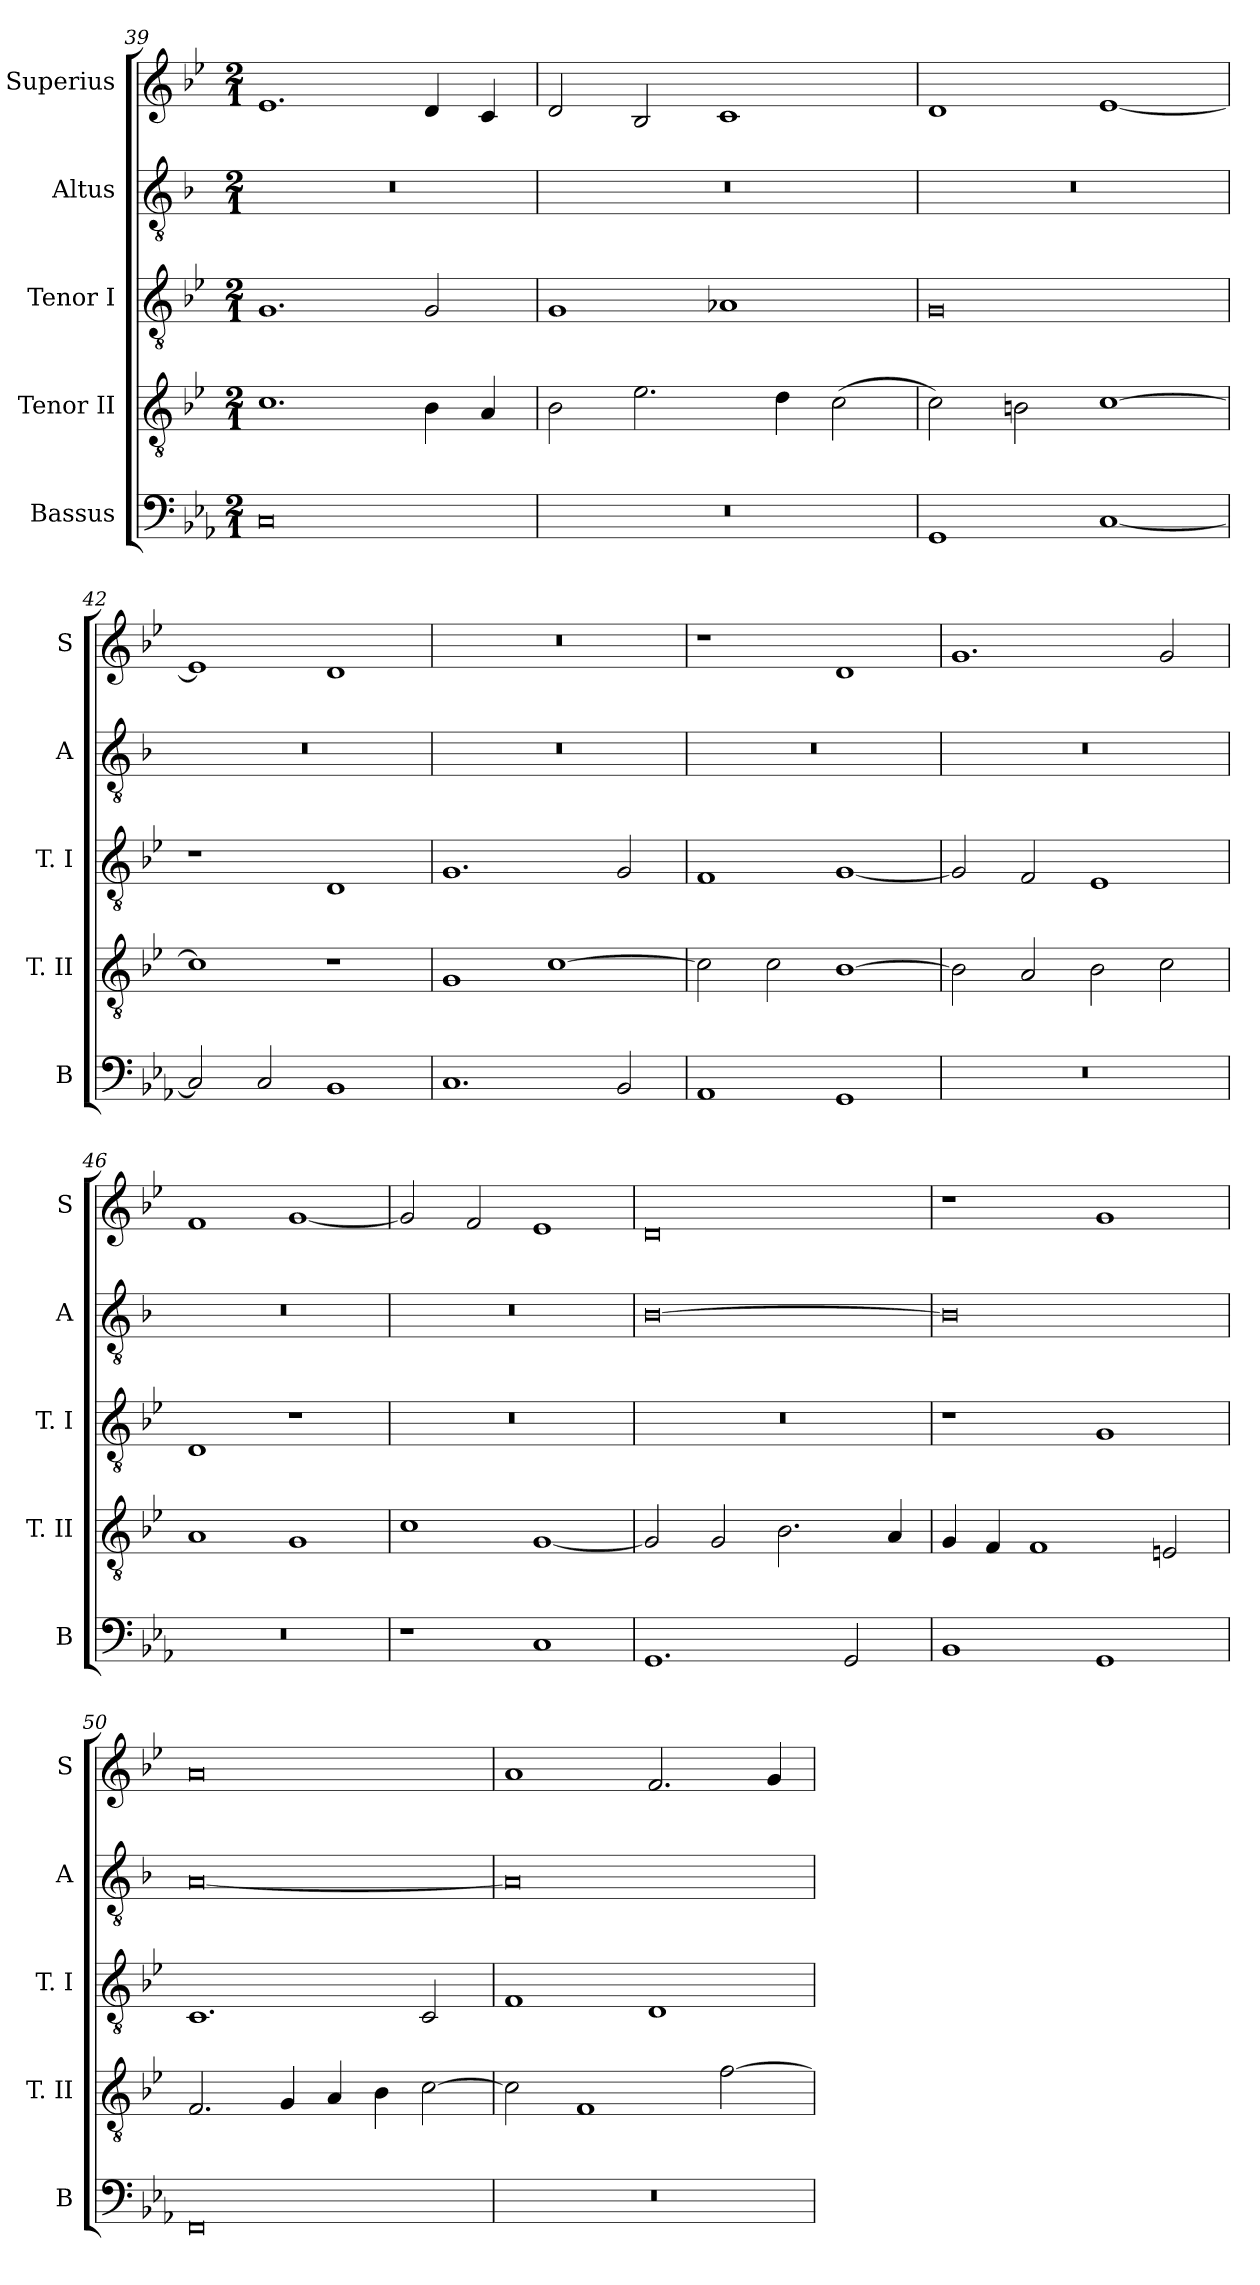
**kern	**kern	**kern	**kern	**kern
*part5	*part4	*part3	*part2	*part1
*staff5	*staff4	*staff3	*staff2	*staff1
*I"Bassus	*I"Tenor II	*I"Tenor I	*I"Altus	*I"Superius
*I'B	*I'T. II	*I'T. I	*I'A	*I'S
*clefF4	*clefGv2	*clefGv2	*clefGv2	*clefG2
*k[b-e-a-]	*k[b-e-]	*k[b-e-]	*k[b-]	*k[b-e-]
*E-:	*B-:	*B-:	*F:	*B-:
*M2/1	*M2/1	*M2/1	*M2/1	*M2/1
=39	=39	=39	=39	=39
0C	1.c	1.G	0r	1.e-
.	4B-	2G	.	4d
.	4A	.	.	4c
=40	=40	=40	=40	=40
0r	2B-	1G	0r	2d
.	2.e-	.	.	2B-
.	.	1A-X	.	1c
.	4d	.	.	.
.	(2c	.	.	.
=41	=41	=41	=41	=41
1GG	2c)	0G	0r	1d
.	2Bn	.	.	.
[1C	[1c	.	.	[1e-
=42	=42	=42	=42	=42
2C]	1c]	1r	0r	1e-]
2C	.	.	.	.
1BB-	1r	1D	.	1d
=43	=43	=43	=43	=43
1.C	1G	1.G	0r	0r
.	[1c	.	.	.
2BB-	.	2G	.	.
=44	=44	=44	=44	=44
1AA-	2c]	1F	0r	1r
.	2c	.	.	.
1GG	[1B-	[1G	.	1d
=45	=45	=45	=45	=45
0r	2B-]	2G]	0r	1.g
.	2A	2F	.	.
.	2B-	1E-	.	.
.	2c	.	.	2g
=46	=46	=46	=46	=46
0r	1A	1D	0r	1f
.	1G	1r	.	[1g
=47	=47	=47	=47	=47
1r	1c	0r	0r	2g]
.	.	.	.	2f
1C	[1G	.	.	1e-
=48	=48	=48	=48	=48
1.GG	2G]	0r	[0B-	0d
.	2G	.	.	.
.	2.B-	.	.	.
2GG	.	.	.	.
.	4A	.	.	.
=49	=49	=49	=49	=49
1BB-	4G	1r	0B-]	1r
.	4F	.	.	.
.	1F	.	.	.
1GG	.	1G	.	1g
.	2En	.	.	.
=50	=50	=50	=50	=50
0FF	2.F	1.C	[0A	0a
.	4G	.	.	.
.	4A	.	.	.
.	4B-	.	.	.
.	[2c	2C	.	.
=51	=51	=51	=51	=51
0r	2c]	1F	0A]	1a
.	1F	.	.	.
.	.	1D	.	2.f
.	[2f	.	.	.
.	.	.	.	4g
=	=	=	=	=
*-	*-	*-	*-	*-
